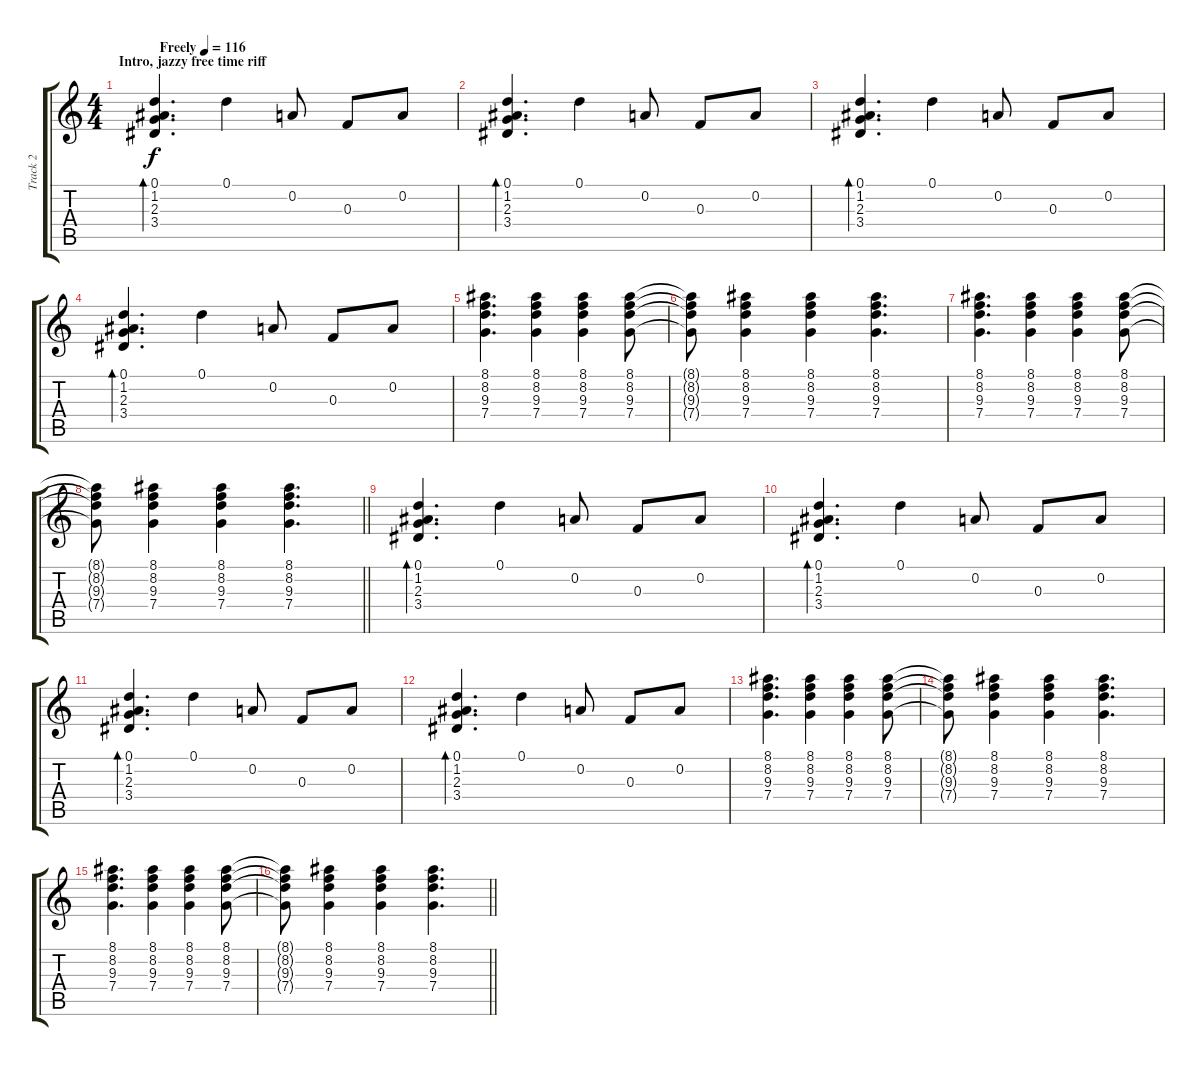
\track ("Track 2" "Track 2") {instrument electricguitarjazz}
\staff {score tabs}
\tuning (D4 A3 F3 C3 G2 C2) {hide}
\ts (4 4)
\section ("" "Intro, jazzy free time riff")
\tempo (116 "Freely")
\tempo 101
\tempo (116 "Freely")
\clef g2
\ks c
(0.1 1.2 2.3 3.4).4{d bd 240 dy f instrument electricguitarjazz} 0.1.4 0.2.8 0.3.8 0.2.8 |
(0.1 1.2 2.3 3.4).4{d bd 240} 0.1.4 0.2.8 0.3.8 0.2.8 |
(0.1 1.2 2.3 3.4).4{d bd 240} 0.1.4 0.2.8 0.3.8 0.2.8 |
(0.1 1.2 2.3 3.4).4{d bd 240} 0.1.4 0.2.8 0.3.8 0.2.8 |
(8.1 8.2 9.3 7.4).4{d} (8.1 8.2 9.3 7.4).4 (8.1 8.2 9.3 7.4).4 (8.1 8.2 9.3 7.4).8 |
(8.1{t} 8.2{t} 9.3{t} 7.4{t}).8 (8.1 8.2 9.3 7.4).4 (8.1 8.2 9.3 7.4).4 (8.1 8.2 9.3 7.4).4{d} |
(8.1 8.2 9.3 7.4).4{d} (8.1 8.2 9.3 7.4).4 (8.1 8.2 9.3 7.4).4 (8.1 8.2 9.3 7.4).8 |
\barLineRight lightlight
(8.1{t} 8.2{t} 9.3{t} 7.4{t}).8 (8.1 8.2 9.3 7.4).4 (8.1 8.2 9.3 7.4).4 (8.1 8.2 9.3 7.4).4{d} |
(0.1 1.2 2.3 3.4).4{d bd 240} 0.1.4 0.2.8 0.3.8 0.2.8 |
(0.1 1.2 2.3 3.4).4{d bd 240} 0.1.4 0.2.8 0.3.8 0.2.8 |
(0.1 1.2 2.3 3.4).4{d bd 240} 0.1.4 0.2.8 0.3.8 0.2.8 |
(0.1 1.2 2.3 3.4).4{d bd 240} 0.1.4 0.2.8 0.3.8 0.2.8 |
(8.1 8.2 9.3 7.4).4{d} (8.1 8.2 9.3 7.4).4 (8.1 8.2 9.3 7.4).4 (8.1 8.2 9.3 7.4).8 |
(8.1{t} 8.2{t} 9.3{t} 7.4{t}).8 (8.1 8.2 9.3 7.4).4 (8.1 8.2 9.3 7.4).4 (8.1 8.2 9.3 7.4).4{d} |
(8.1 8.2 9.3 7.4).4{d} (8.1 8.2 9.3 7.4).4 (8.1 8.2 9.3 7.4).4 (8.1 8.2 9.3 7.4).8 |
\barLineRight lightlight
(8.1{t} 8.2{t} 9.3{t} 7.4{t}).8 (8.1 8.2 9.3 7.4).4 (8.1 8.2 9.3 7.4).4 (8.1 8.2 9.3 7.4).4{d}
